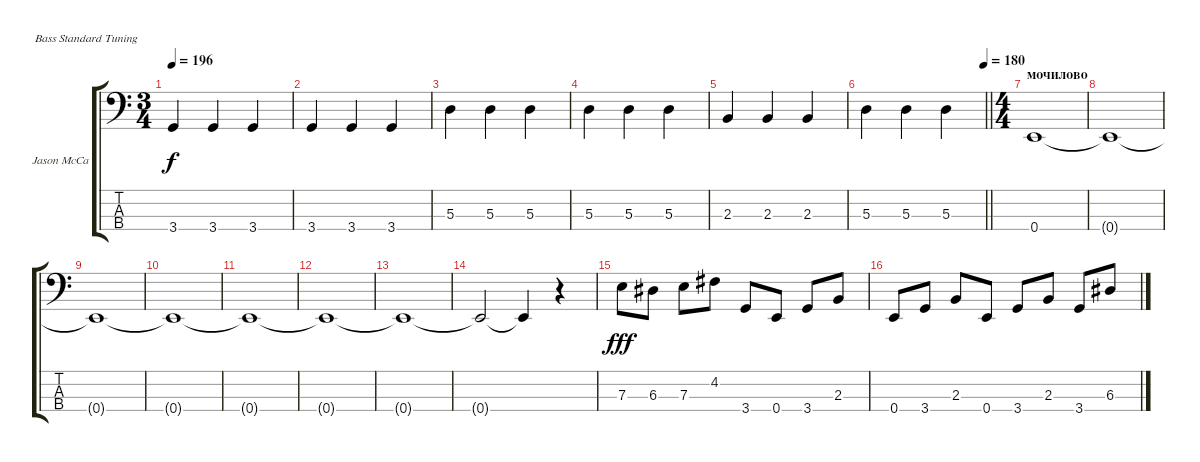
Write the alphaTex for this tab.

\defaultSystemsLayout 4
\bracketExtendMode groupsimilarinstruments
\firstSystemTrackNameOrientation horizontal
\otherSystemsTrackNameOrientation horizontal
\track ("Jason McCaslin" "Jason McCa") {instrument electricbassfinger}
\staff {score tabs}
\tuning (G2 D2 A1 E1)
\ts (3 4)
\tempo 196
\clef f4
\ks c
3.4.4{dy f} 3.4.4 3.4.4 |
3.4.4 3.4.4 3.4.4 |
5.3.4 5.3.4 5.3.4 |
5.3.4 5.3.4 5.3.4 |
2.3.4 2.3.4 2.3.4 |
\tempo (180 0.99375)
\barLineRight lightlight
5.3.4 5.3.4 5.3.4 |
\ts (4 4)
\section ("" "мочилово")
0.4.1 |
0.4{t}.1 |
0.4{t}.1 |
0.4{t}.1 |
0.4{t}.1 |
0.4{t}.1 |
0.4{t}.1 |
0.4{t}.2 0.4{t}.4 r.4 |
7.3.8{dy fff} 6.3.8 7.3.8 4.2.8 3.4.8 0.4.8 3.4.8 2.3.8 |
0.4.8 3.4.8 2.3.8 0.4.8 3.4.8 2.3.8 3.4.8 6.3.8
